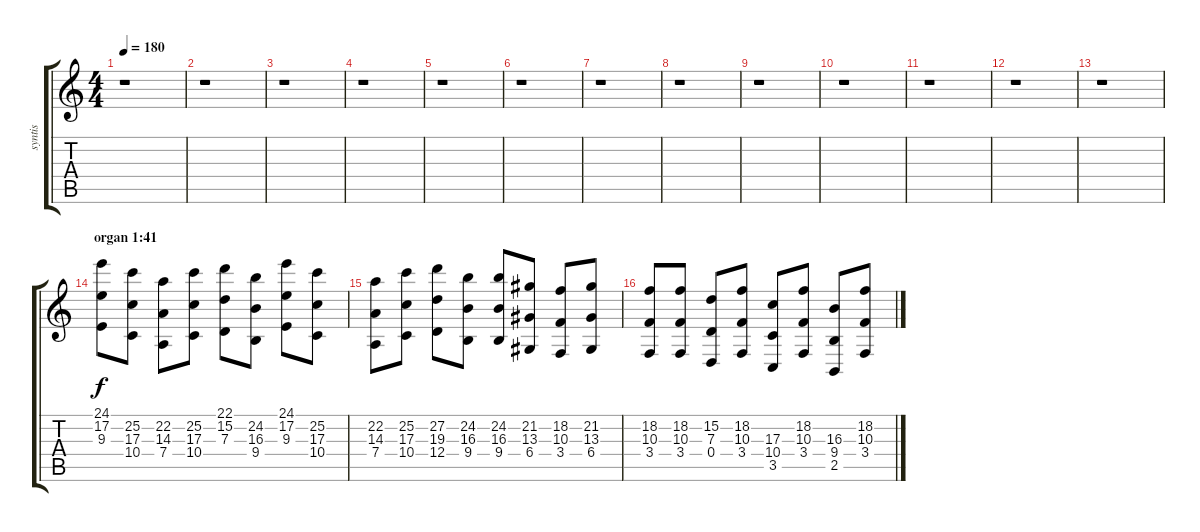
\track ("syntis" "syntis") {instrument harpsichord}
\staff {score tabs}
\tuning (E4 B3 G3 D3 A2 E2) {hide}
\ts (4 4)
\tempo 180
\clef g2
\ks c
r.1{dy f} |
r.1 |
r.1 |
r.1 |
r.1 |
r.1 |
r.1 |
r.1 |
r.1 |
r.1 |
r.1 |
r.1 |
r.1 |
\section ("" "organ 1:41")
(24.1 17.2 9.3).8{volume 14 instrument churchorgan} (25.2 17.3 10.4).8 (22.2 14.3 7.4).8 (25.2 17.3 10.4).8 (22.1 15.2 7.3).8 (24.2 16.3 9.4).8 (24.1 17.2 9.3).8 (25.2 17.3 10.4).8 |
(22.2 14.3 7.4).8 (25.2 17.3 10.4).8 (27.2 19.3 12.4).8 (24.2 16.3 9.4).8 (24.2 16.3 9.4).8 (21.2 13.3 6.4).8 (18.2 10.3 3.4).8 (21.2 13.3 6.4).8 |
(18.2 10.3 3.4).8 (18.2 10.3 3.4).8 (15.2 7.3 0.4).8 (18.2 10.3 3.4).8 (17.3 10.4 3.5).8 (18.2 10.3 3.4).8 (16.3 9.4 2.5).8 (18.2 10.3 3.4).8
